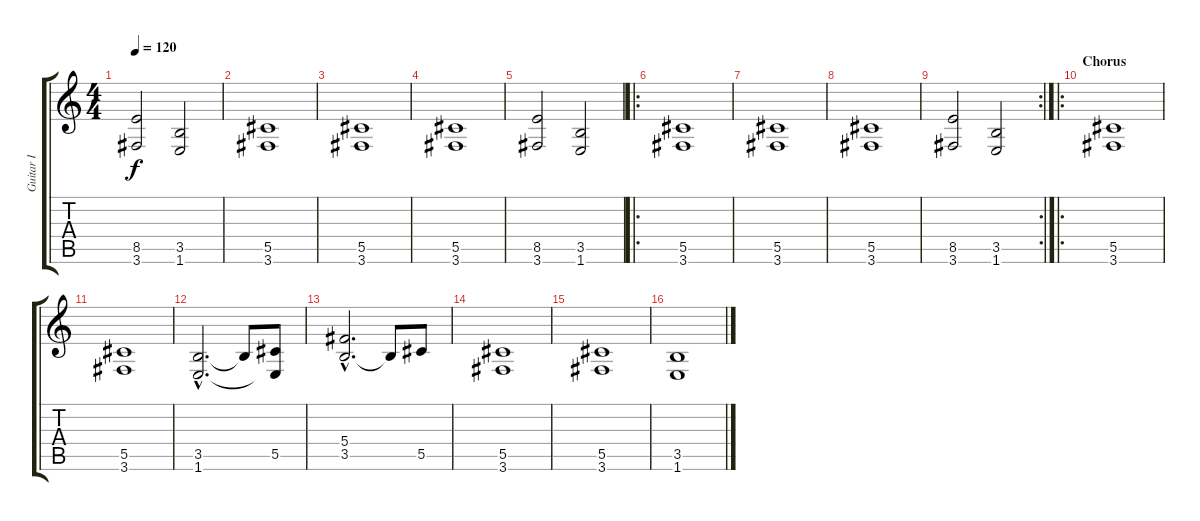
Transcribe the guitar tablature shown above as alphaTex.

\track ("Guitar I" "Guitar I") {instrument distortionguitar}
\staff {score tabs}
\tuning (Eb4 Bb3 Gb3 Db3 Ab2 Eb2) {hide}
\ts (4 4)
\tempo 120
\clef g2
\ks c
(8.5 3.6).2{dy f} (3.5 1.6).2 |
(5.5 3.6).1 |
(5.5 3.6).1 |
(5.5 3.6).1 |
(8.5 3.6).2 (3.5 1.6).2 |
\ro
(5.5 3.6).1 |
(5.5 3.6).1 |
(5.5 3.6).1 |
\rc 2
(8.5 3.6).2 (3.5 1.6).2 |
\ro
\section ("" "Chorus")
(5.5 3.6).1 |
(5.5 3.6).1 |
(3.5{hac} 1.6{hac}).2{d} 3.5{t}.8 (5.5 1.6{t}).8 |
(5.4{hac} 3.5{hac}).2{d} 3.5{t}.8 5.5.8 |
(5.5 3.6).1 |
(5.5 3.6).1 |
(3.5 1.6).1
